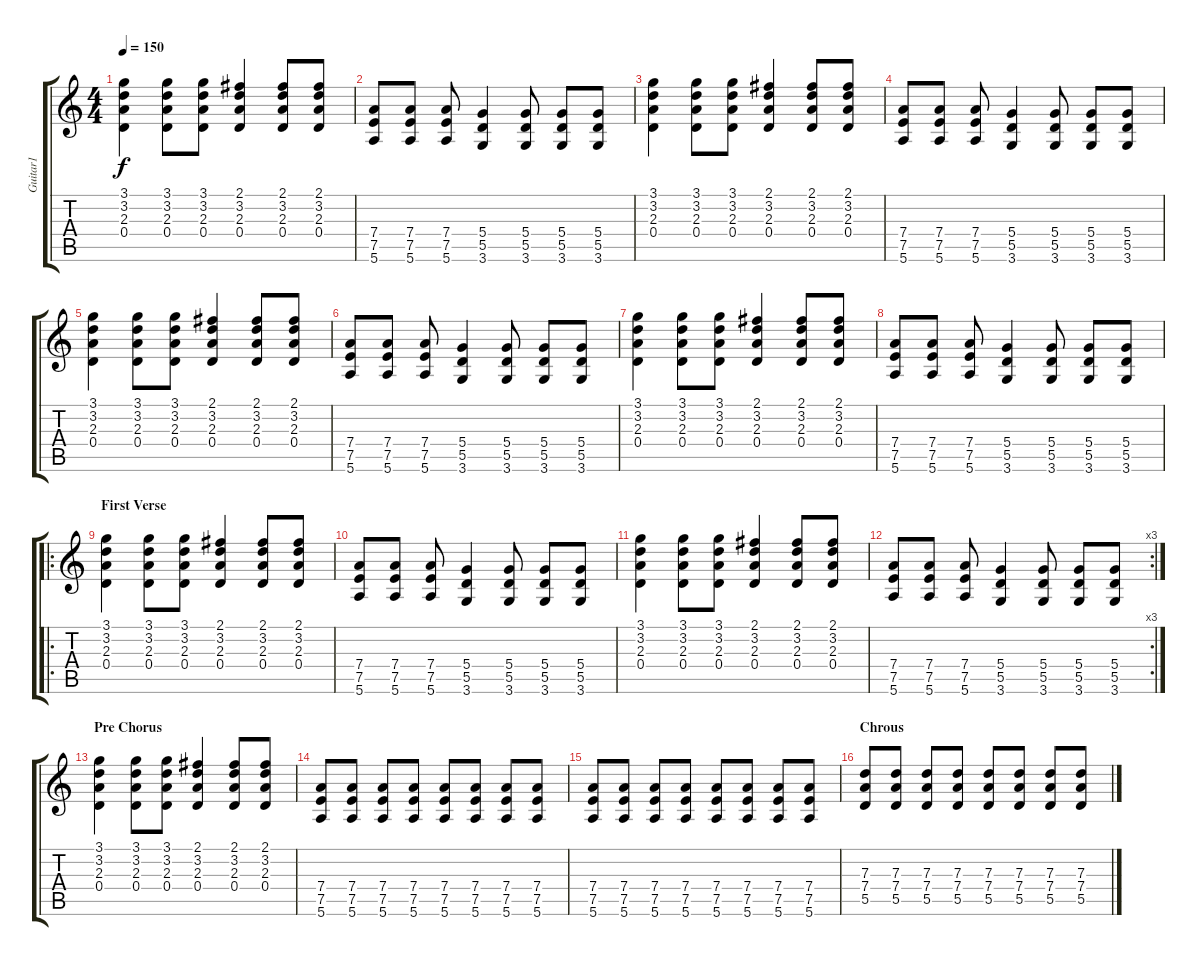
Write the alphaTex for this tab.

\track ("Guitar1" "Guitar1") {instrument distortionguitar}
\staff {score tabs}
\tuning (E4 B3 G3 D3 A2 E2) {hide}
\ts (4 4)
\tempo 150
\clef g2
\ks c
(3.1 3.2 2.3 0.4).4{dy f instrument distortionguitar} (3.1 3.2 2.3 0.4).8 (3.1 3.2 2.3 0.4).8 (2.1 3.2 2.3 0.4).4 (2.1 3.2 2.3 0.4).8 (2.1 3.2 2.3 0.4).8 |
(7.4 7.5 5.6).8 (7.4 7.5 5.6).8 (7.4 7.5 5.6).8 (5.4 5.5 3.6).4 (5.4 5.5 3.6).8 (5.4 5.5 3.6).8 (5.4 5.5 3.6).8 |
(3.1 3.2 2.3 0.4).4 (3.1 3.2 2.3 0.4).8 (3.1 3.2 2.3 0.4).8 (2.1 3.2 2.3 0.4).4 (2.1 3.2 2.3 0.4).8 (2.1 3.2 2.3 0.4).8 |
(7.4 7.5 5.6).8 (7.4 7.5 5.6).8 (7.4 7.5 5.6).8 (5.4 5.5 3.6).4 (5.4 5.5 3.6).8 (5.4 5.5 3.6).8 (5.4 5.5 3.6).8 |
(3.1 3.2 2.3 0.4).4 (3.1 3.2 2.3 0.4).8 (3.1 3.2 2.3 0.4).8 (2.1 3.2 2.3 0.4).4 (2.1 3.2 2.3 0.4).8 (2.1 3.2 2.3 0.4).8 |
(7.4 7.5 5.6).8 (7.4 7.5 5.6).8 (7.4 7.5 5.6).8 (5.4 5.5 3.6).4 (5.4 5.5 3.6).8 (5.4 5.5 3.6).8 (5.4 5.5 3.6).8 |
(3.1 3.2 2.3 0.4).4 (3.1 3.2 2.3 0.4).8 (3.1 3.2 2.3 0.4).8 (2.1 3.2 2.3 0.4).4 (2.1 3.2 2.3 0.4).8 (2.1 3.2 2.3 0.4).8 |
(7.4 7.5 5.6).8 (7.4 7.5 5.6).8 (7.4 7.5 5.6).8 (5.4 5.5 3.6).4 (5.4 5.5 3.6).8 (5.4 5.5 3.6).8 (5.4 5.5 3.6).8 |
\ro
\section ("" "First Verse")
(3.1 3.2 2.3 0.4).4 (3.1 3.2 2.3 0.4).8 (3.1 3.2 2.3 0.4).8 (2.1 3.2 2.3 0.4).4 (2.1 3.2 2.3 0.4).8 (2.1 3.2 2.3 0.4).8 |
(7.4 7.5 5.6).8 (7.4 7.5 5.6).8 (7.4 7.5 5.6).8 (5.4 5.5 3.6).4 (5.4 5.5 3.6).8 (5.4 5.5 3.6).8 (5.4 5.5 3.6).8 |
(3.1 3.2 2.3 0.4).4 (3.1 3.2 2.3 0.4).8 (3.1 3.2 2.3 0.4).8 (2.1 3.2 2.3 0.4).4 (2.1 3.2 2.3 0.4).8 (2.1 3.2 2.3 0.4).8 |
\rc 3
(7.4 7.5 5.6).8 (7.4 7.5 5.6).8 (7.4 7.5 5.6).8 (5.4 5.5 3.6).4 (5.4 5.5 3.6).8 (5.4 5.5 3.6).8 (5.4 5.5 3.6).8 |
\section ("" "Pre Chorus")
(3.1 3.2 2.3 0.4).4 (3.1 3.2 2.3 0.4).8 (3.1 3.2 2.3 0.4).8 (2.1 3.2 2.3 0.4).4 (2.1 3.2 2.3 0.4).8 (2.1 3.2 2.3 0.4).8 |
(7.4 7.5 5.6).8 (7.4 7.5 5.6).8 (7.4 7.5 5.6).8 (7.4 7.5 5.6).8 (7.4 7.5 5.6).8 (7.4 7.5 5.6).8 (7.4 7.5 5.6).8 (7.4 7.5 5.6).8 |
(7.4 7.5 5.6).8 (7.4 7.5 5.6).8 (7.4 7.5 5.6).8 (7.4 7.5 5.6).8 (7.4 7.5 5.6).8 (7.4 7.5 5.6).8 (7.4 7.5 5.6).8 (7.4 7.5 5.6).8 |
\section ("" "Chrous")
(7.3 7.4 5.5).8 (7.3 7.4 5.5).8 (7.3 7.4 5.5).8 (7.3 7.4 5.5).8 (7.3 7.4 5.5).8 (7.3 7.4 5.5).8 (7.3 7.4 5.5).8 (7.3 7.4 5.5).8
